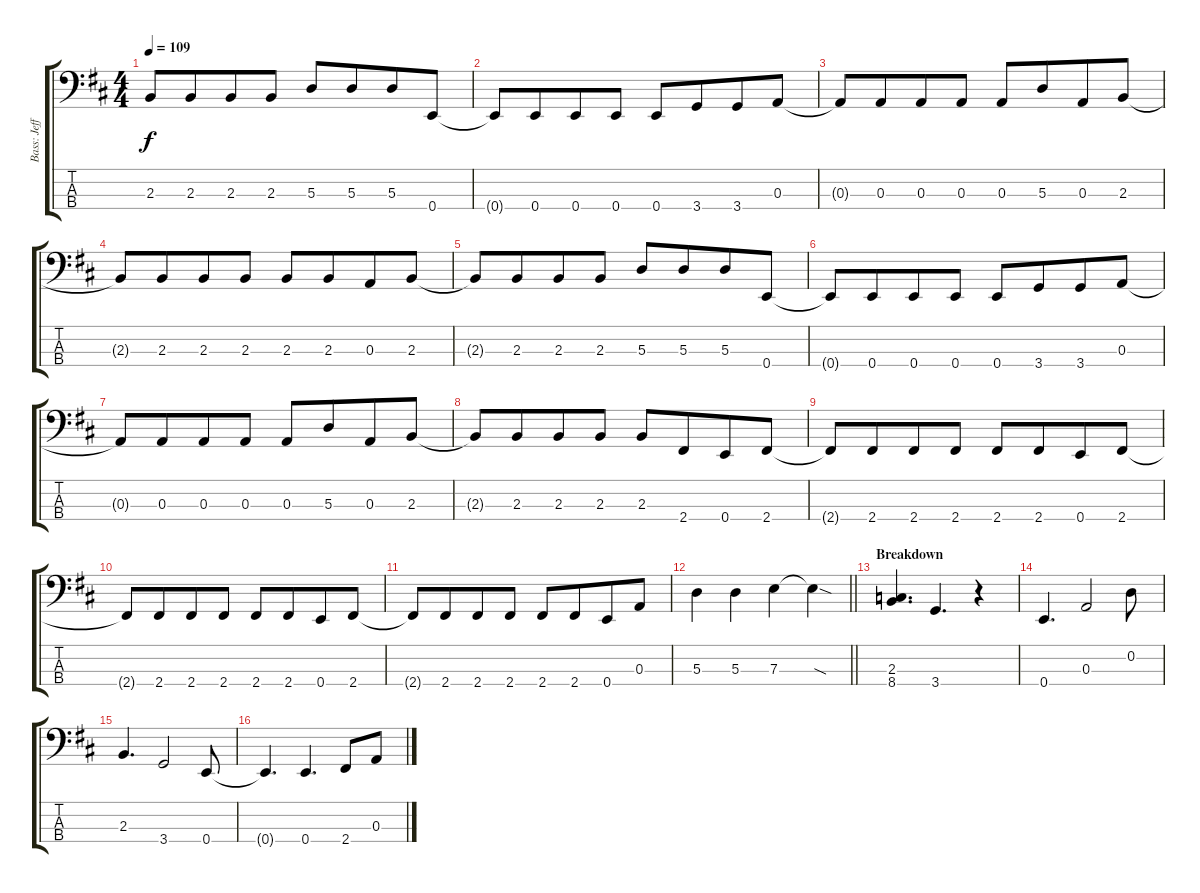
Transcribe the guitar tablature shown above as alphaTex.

\track ("Bass: Jeff" "Bass: Jeff") {instrument electricbassfinger}
\staff {score tabs}
\tuning (G2 D2 A1 E1) {hide}
\ts (4 4)
\tempo 109
\clef f4
\ks d
2.3{t}.8{dy f} 2.3.8{beam merge} 2.3.8 2.3.8 5.3.8 5.3.8{beam merge} 5.3.8 0.4.8 |
0.4{t}.8 0.4.8{beam merge} 0.4.8 0.4.8 0.4.8 3.4.8{beam merge} 3.4.8 0.3.8 |
0.3{t}.8 0.3.8{beam merge} 0.3.8 0.3.8 0.3.8 5.3.8{beam merge} 0.3.8 2.3.8 |
2.3{t}.8 2.3.8{beam merge} 2.3.8 2.3.8 2.3.8 2.3.8{beam merge} 0.3.8 2.3.8 |
2.3{t}.8 2.3.8{beam merge} 2.3.8 2.3.8 5.3.8 5.3.8{beam merge} 5.3.8 0.4.8 |
0.4{t}.8 0.4.8{beam merge} 0.4.8 0.4.8 0.4.8 3.4.8{beam merge} 3.4.8 0.3.8 |
0.3{t}.8 0.3.8{beam merge} 0.3.8 0.3.8 0.3.8 5.3.8{beam merge} 0.3.8 2.3.8 |
2.3{t}.8 2.3.8{beam merge} 2.3.8 2.3.8 2.3.8 2.4.8{beam merge} 0.4.8 2.4.8 |
2.4{t}.8 2.4.8{beam merge} 2.4.8 2.4.8 2.4.8 2.4.8{beam merge} 0.4.8 2.4.8 |
2.4{t}.8 2.4.8{beam merge} 2.4.8 2.4.8 2.4.8 2.4.8{beam merge} 0.4.8 2.4.8 |
2.4{t}.8 2.4.8{beam merge} 2.4.8 2.4.8 2.4.8 2.4.8{beam merge} 0.4.8 0.3.8 |
\barLineRight lightlight
5.3.4 5.3.4 7.3.4 7.3{sod t}.4 |
\section ("" "Breakdown")
(2.3 8.4).4{d} 3.4.4{d} r.4 |
0.4.4{d} 0.3.2 0.2.8 |
2.3.4{d} 3.4.2 0.4.8 |
0.4{t}.4{d} 0.4.4{d} 2.4.8 0.3.8
